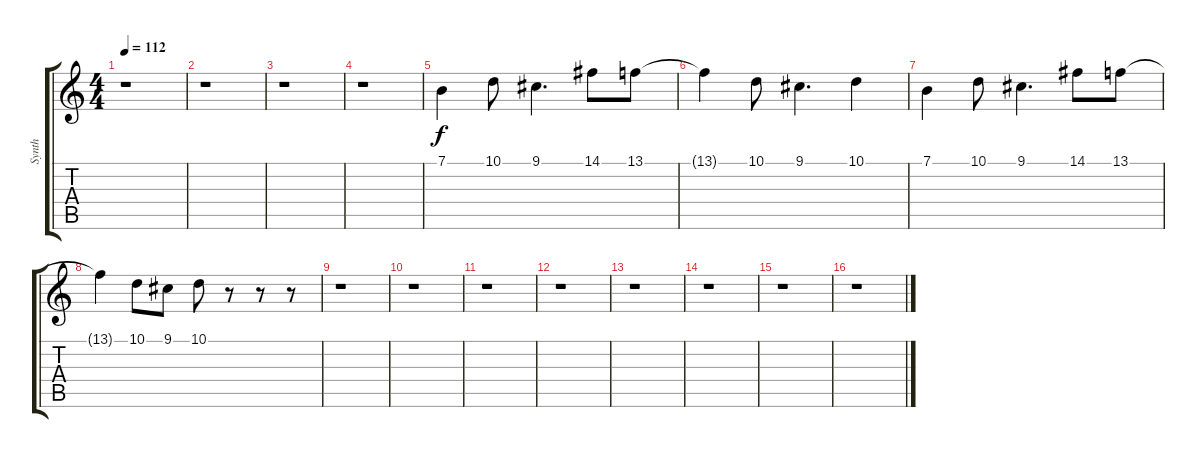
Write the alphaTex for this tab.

\track ("Synth" "Synth") {instrument lead2sawtooth}
\staff {score tabs}
\tuning (E4 B3 G3 D3 A2 E2) {hide}
\ts (4 4)
\tempo 112
\clef g2
\ks c
r.1{dy f} |
r.1 |
r.1 |
r.1 |
7.1.4 10.1.8 9.1.4{d} 14.1.8 13.1.8 |
13.1{t}.4 10.1.8 9.1.4{d} 10.1.4 |
7.1.4 10.1.8 9.1.4{d} 14.1.8 13.1.8 |
13.1{t}.4 10.1.8 9.1.8 10.1.8 r.8 r.8 r.8 |
r.1 |
r.1 |
r.1 |
r.1 |
r.1 |
r.1 |
r.1 |
r.1
